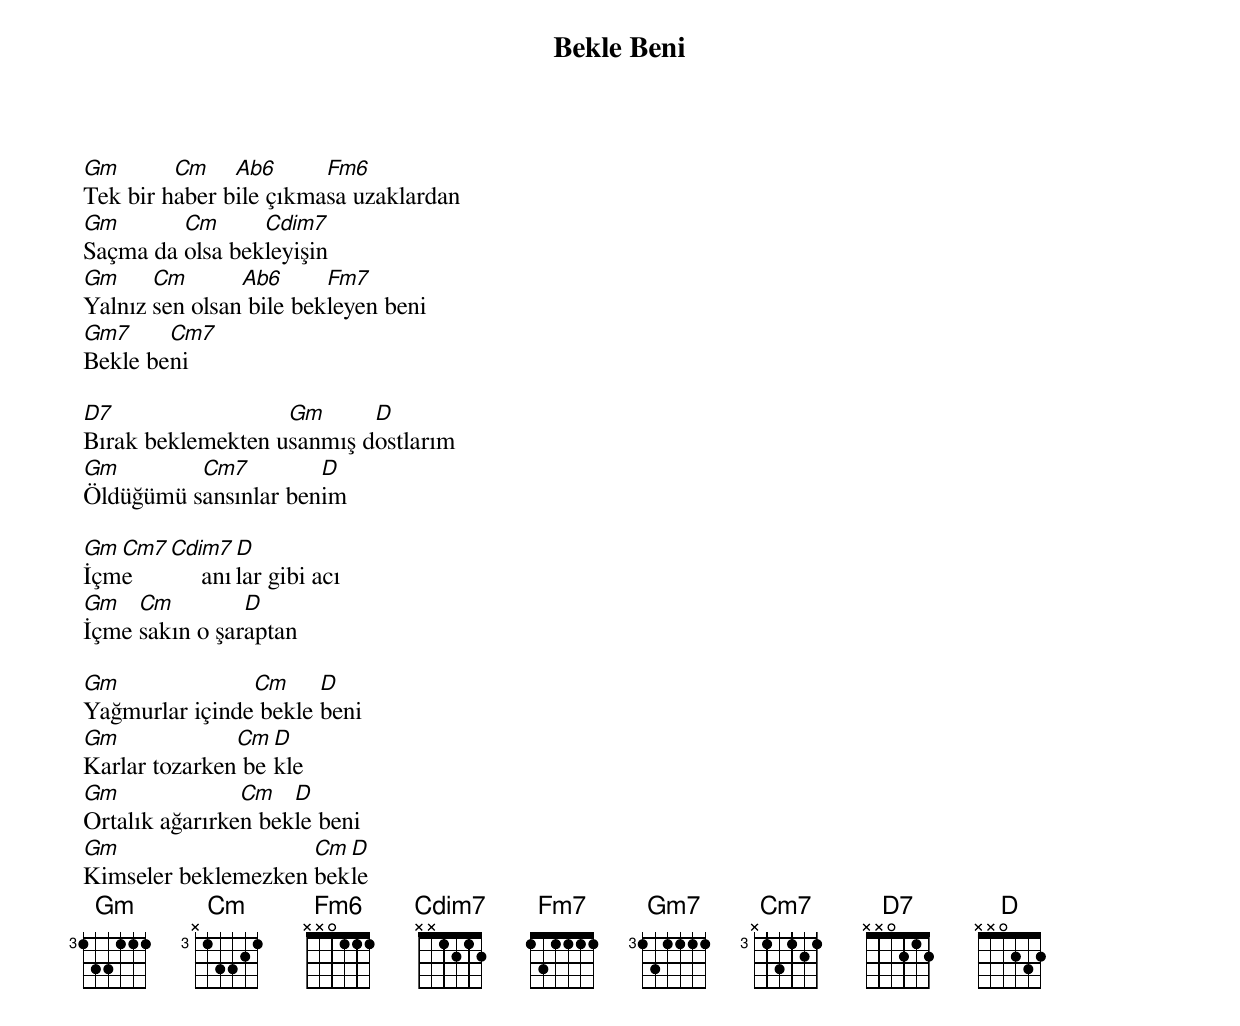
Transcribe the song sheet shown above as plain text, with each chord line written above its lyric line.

{title: Bekle Beni}
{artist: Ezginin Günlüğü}

Gm       Cm    Ab6      Fm6
Tek bir haber bile çıkmasa uzaklardan
Gm       Cm      Cdim7
Saçma da olsa bekleyişin
Gm     Cm       Ab6      Fm7
Yalnız sen olsan bile bekleyen beni
Gm7     Cm7
Bekle beni

D7                 Gm      D
Bırak beklemekten usanmış dostlarım
Gm        Cm7         D
Öldüğümü sansınlar benim

Gm Cm7 Cdim7   D
İçme        anılar gibi acı
Gm   Cm         D
İçme sakın o şaraptan

Gm              Cm     D
Yağmurlar içinde bekle beni
Gm             Cm D
Karlar tozarken bekle
Gm              Cm   D
Ortalık ağarırken bekle beni
Gm                   Cm D
Kimseler beklemezken bekle
